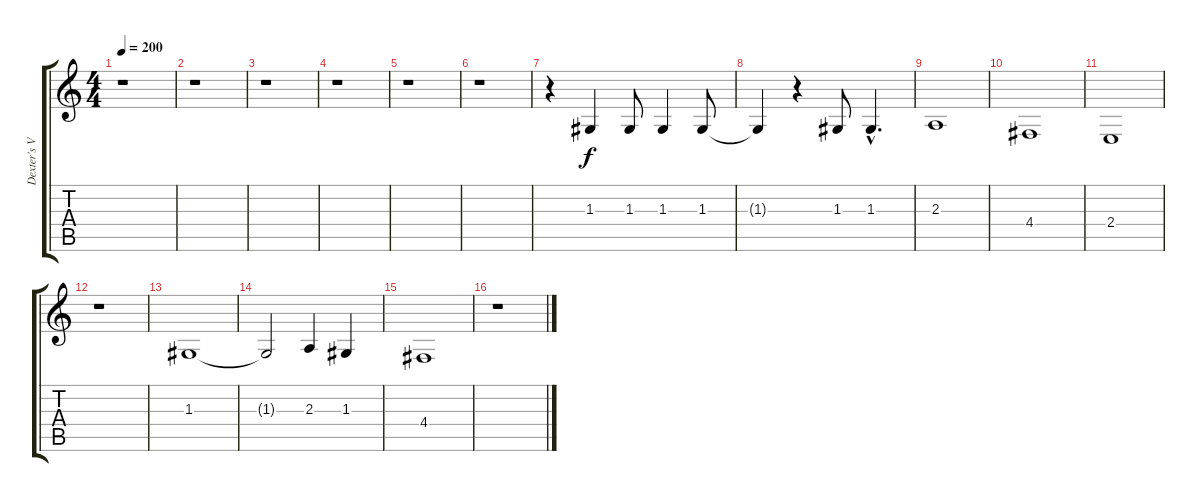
\track ("Dexter's Voice" "Dexter's V") {instrument trumpet}
\staff {score tabs}
\tuning (E4 B3 G3 D3 A2 E2) {hide}
\ts (4 4)
\tempo 200
\clef g2
\ks c
r.1{dy f} |
r.1 |
r.1 |
r.1 |
r.1 |
r.1 |
r.4 1.3.4 1.3.8 1.3.4 1.3.8 |
1.3{t}.4 r.4 1.3.8 1.3{hac}.4{d} |
2.3.1 |
4.4.1 |
2.4.1 |
r.1 |
1.3.1 |
1.3{t}.2 2.3.4 1.3.4 |
4.4.1 |
r.1
